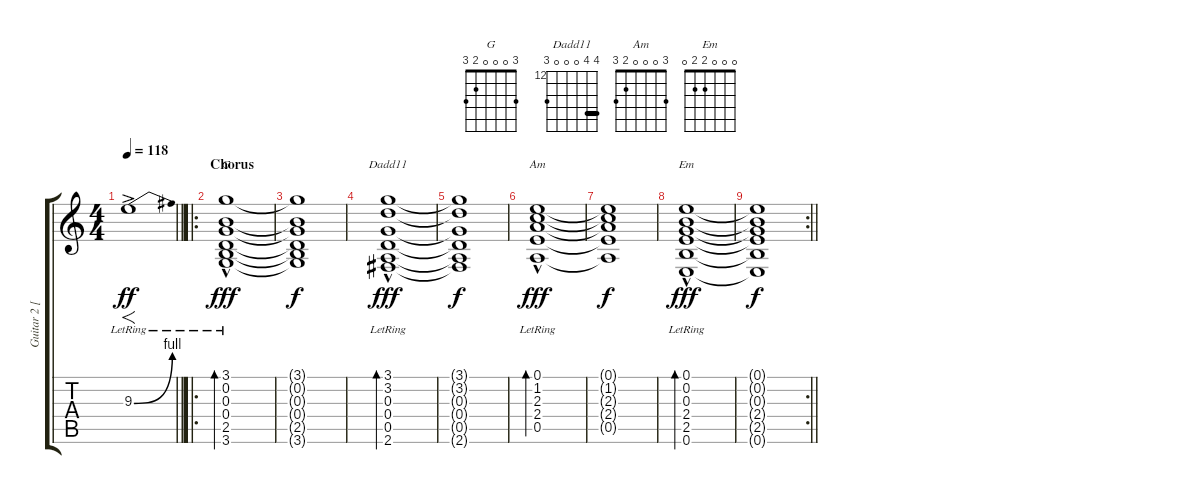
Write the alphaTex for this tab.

\track ("Guitar 2 [Lead]" "Guitar 2 [") {instrument overdrivenguitar}
\staff {score tabs}
\tuning (E4 B3 G3 D3 A2 E2) {hide}
\chord ("G" 3 0 0 0 2 3)
\chord ("Dadd11" 15 15 0 0 0 14) {firstfret 12 barre 15}
\chord ("Am" 3 0 0 0 2 3)
\chord ("Em" 0 0 0 2 2 0)
\ts (4 4)
\tempo 118
\clef g2
\barLineRight lightlight
\ks c
9.3{be (bend 0 0 60 4) ac lr}.1{f dy ff} |
\ro
\section ("" "Chorus")
(3.1{hac lr} 0.2{hac lr} 0.3{hac lr} 0.4{hac lr} 2.5{hac lr} 3.6{hac lr}).1{bd 30 ch "G" dy fff} |
(3.1{t} 0.2{t} 0.3{t} 0.4{t} 2.5{t} 3.6{t}).1{dy f} |
(3.1{hac lr} 3.2{hac lr} 0.3{hac lr} 0.4{hac lr} 0.5{hac lr} 2.6{hac lr}).1{bd 30 ch "Dadd11" dy fff} |
(3.1{t} 3.2{t} 0.3{t} 0.4{t} 0.5{t} 2.6{t}).1{dy f} |
(0.1{hac lr} 1.2{hac lr} 2.3{hac lr} 2.4{hac lr} 0.5{hac lr}).1{bd 30 ch "Am" dy fff} |
(0.1{t} 1.2{t} 2.3{t} 2.4{t} 0.5{t}).1{dy f} |
(0.1{hac lr} 0.2{hac lr} 0.3{hac lr} 2.4{hac lr} 2.5{hac lr} 0.6{hac lr}).1{bd 30 ch "Em" dy fff} |
\rc 2
\barLineRight lightlight
(0.1{t} 0.2{t} 0.3{t} 2.4{t} 2.5{t} 0.6{t}).1{dy f}
